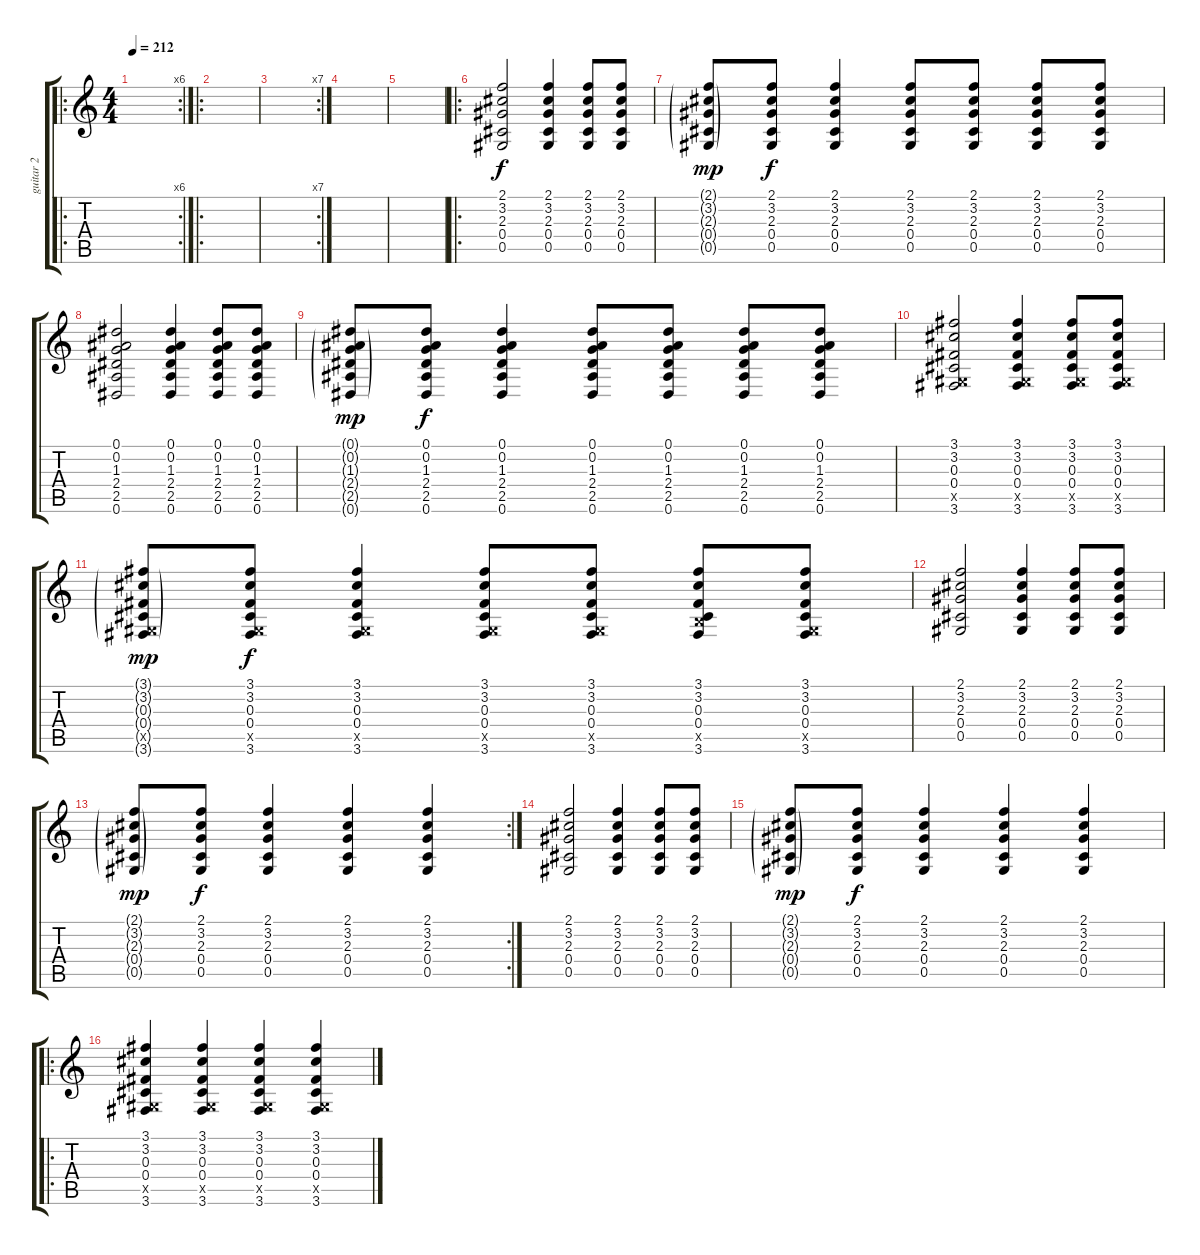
\track ("guitar 2" "guitar 2") {instrument distortionguitar}
\staff {score tabs}
\tuning (Eb4 Bb3 Gb3 Db3 Ab2 Eb2) {hide}
\ro
\rc 6
\ts (4 4)
\tempo 212
\clef g2
\ks c
|
\ro
|
\rc 7
|
|
|
\ro
(2.1 3.2 2.3 0.4 0.5).2 (2.1 3.2 2.3 0.4 0.5).4 (2.1 3.2 2.3 0.4 0.5).8 (2.1 3.2 2.3 0.4 0.5).8 |
(2.1{g} 3.2{g} 2.3{g} 0.4{g} 0.5{g}).8{dy mp} (2.1 3.2 2.3 0.4 0.5).8{dy f} (2.1 3.2 2.3 0.4 0.5).4 (2.1 3.2 2.3 0.4 0.5).8 (2.1 3.2 2.3 0.4 0.5).8 (2.1 3.2 2.3 0.4 0.5).8 (2.1 3.2 2.3 0.4 0.5).8 |
(0.1 0.2 1.3 2.4 2.5 0.6).2 (0.1 0.2 1.3 2.4 2.5 0.6).4 (0.1 0.2 1.3 2.4 2.5 0.6).8 (0.1 0.2 1.3 2.4 2.5 0.6).8 |
(0.1{g} 0.2{g} 1.3{g} 2.4{g} 2.5{g} 0.6{g}).8{dy mp} (0.1 0.2 1.3 2.4 2.5 0.6).8{dy f} (0.1 0.2 1.3 2.4 2.5 0.6).4 (0.1 0.2 1.3 2.4 2.5 0.6).8 (0.1 0.2 1.3 2.4 2.5 0.6).8 (0.1 0.2 1.3 2.4 2.5 0.6).8 (0.1 0.2 1.3 2.4 2.5 0.6).8 |
(3.1 3.2 0.3 0.4 0.5{x} 3.6).2 (3.1 3.2 0.3 0.4 0.5{x} 3.6).4 (3.1 3.2 0.3 0.4 0.5{x} 3.6).8 (3.1 3.2 0.3 0.4 0.5{x} 3.6).8 |
(3.1{g} 3.2{g} 0.3{g} 0.4{g} 0.5{g x} 3.6{g}).8{dy mp} (3.1 3.2 0.3 0.4 0.5{x} 3.6).8{dy f} (3.1 3.2 0.3 0.4 0.5{x} 3.6).4 (3.1 3.2 0.3 0.4 0.5{x} 3.6).8 (3.1 3.2 0.3 0.4 0.5{x} 3.6).8 (3.1 3.2 0.3 0.4 3.5{x} 3.6).8 (3.1 3.2 0.3 0.4 0.5{x} 3.6).8 |
(2.1 3.2 2.3 0.4 0.5).2 (2.1 3.2 2.3 0.4 0.5).4 (2.1 3.2 2.3 0.4 0.5).8 (2.1 3.2 2.3 0.4 0.5).8 |
\rc 2
(2.1{g} 3.2{g} 2.3{g} 0.4{g} 0.5{g}).8{dy mp} (2.1 3.2 2.3 0.4 0.5).8{dy f} (2.1 3.2 2.3 0.4 0.5).4 (2.1 3.2 2.3 0.4 0.5).4 (2.1 3.2 2.3 0.4 0.5).4 |
(2.1 3.2 2.3 0.4 0.5).2 (2.1 3.2 2.3 0.4 0.5).4 (2.1 3.2 2.3 0.4 0.5).8 (2.1 3.2 2.3 0.4 0.5).8 |
(2.1{g} 3.2{g} 2.3{g} 0.4{g} 0.5{g}).8{dy mp} (2.1 3.2 2.3 0.4 0.5).8{dy f} (2.1 3.2 2.3 0.4 0.5).4 (2.1 3.2 2.3 0.4 0.5).4 (2.1 3.2 2.3 0.4 0.5).4 |
\ro
(3.1 3.2 0.3 0.4 0.5{x} 3.6).4 (3.1 3.2 0.3 0.4 0.5{x} 3.6).4 (3.1 3.2 0.3 0.4 0.5{x} 3.6).4 (3.1 3.2 0.3 0.4 0.5{x} 3.6).4
